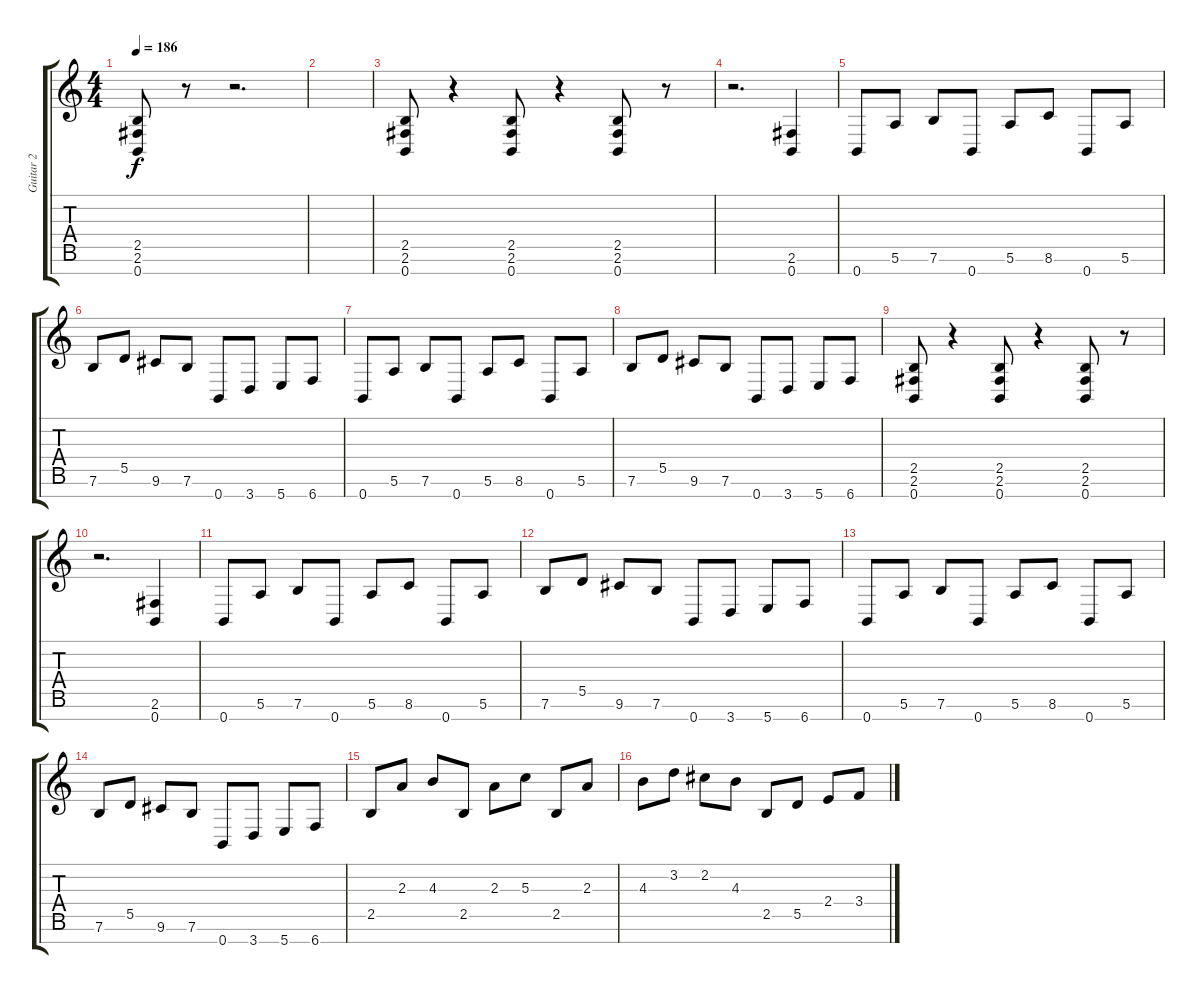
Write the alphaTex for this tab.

\track ("Guitar 2" "Guitar 2") {instrument distortionguitar}
\staff {score tabs}
\tuning (E4 B3 G3 D3 A2 E2 B1) {hide}
\ts (4 4)
\tempo 186
\clef g2
\ks c
(2.5 2.6 0.7).8{dy f} r.8 r.2{d} |
|
(2.5 2.6 0.7).8 r.4 (2.5 2.6 0.7).8 r.4 (2.5 2.6 0.7).8 r.8 |
r.2{d} (2.6 0.7).4 |
0.7.8 5.6.8 7.6.8 0.7.8 5.6.8 8.6.8 0.7.8 5.6.8 |
7.6.8 5.5.8 9.6.8 7.6.8 0.7.8 3.7.8 5.7.8 6.7.8 |
0.7.8 5.6.8 7.6.8 0.7.8 5.6.8 8.6.8 0.7.8 5.6.8 |
7.6.8 5.5.8 9.6.8 7.6.8 0.7.8 3.7.8 5.7.8 6.7.8 |
(2.5 2.6 0.7).8 r.4 (2.5 2.6 0.7).8 r.4 (2.5 2.6 0.7).8 r.8 |
r.2{d} (2.6 0.7).4 |
0.7.8 5.6.8 7.6.8 0.7.8 5.6.8 8.6.8 0.7.8 5.6.8 |
7.6.8 5.5.8 9.6.8 7.6.8 0.7.8 3.7.8 5.7.8 6.7.8 |
0.7.8 5.6.8 7.6.8 0.7.8 5.6.8 8.6.8 0.7.8 5.6.8 |
7.6.8 5.5.8 9.6.8 7.6.8 0.7.8 3.7.8 5.7.8 6.7.8 |
2.5.8 2.3.8 4.3.8 2.5.8 2.3.8 5.3.8 2.5.8 2.3.8 |
4.3.8 3.2.8 2.2.8 4.3.8 2.5.8 5.5.8 2.4.8 3.4.8
